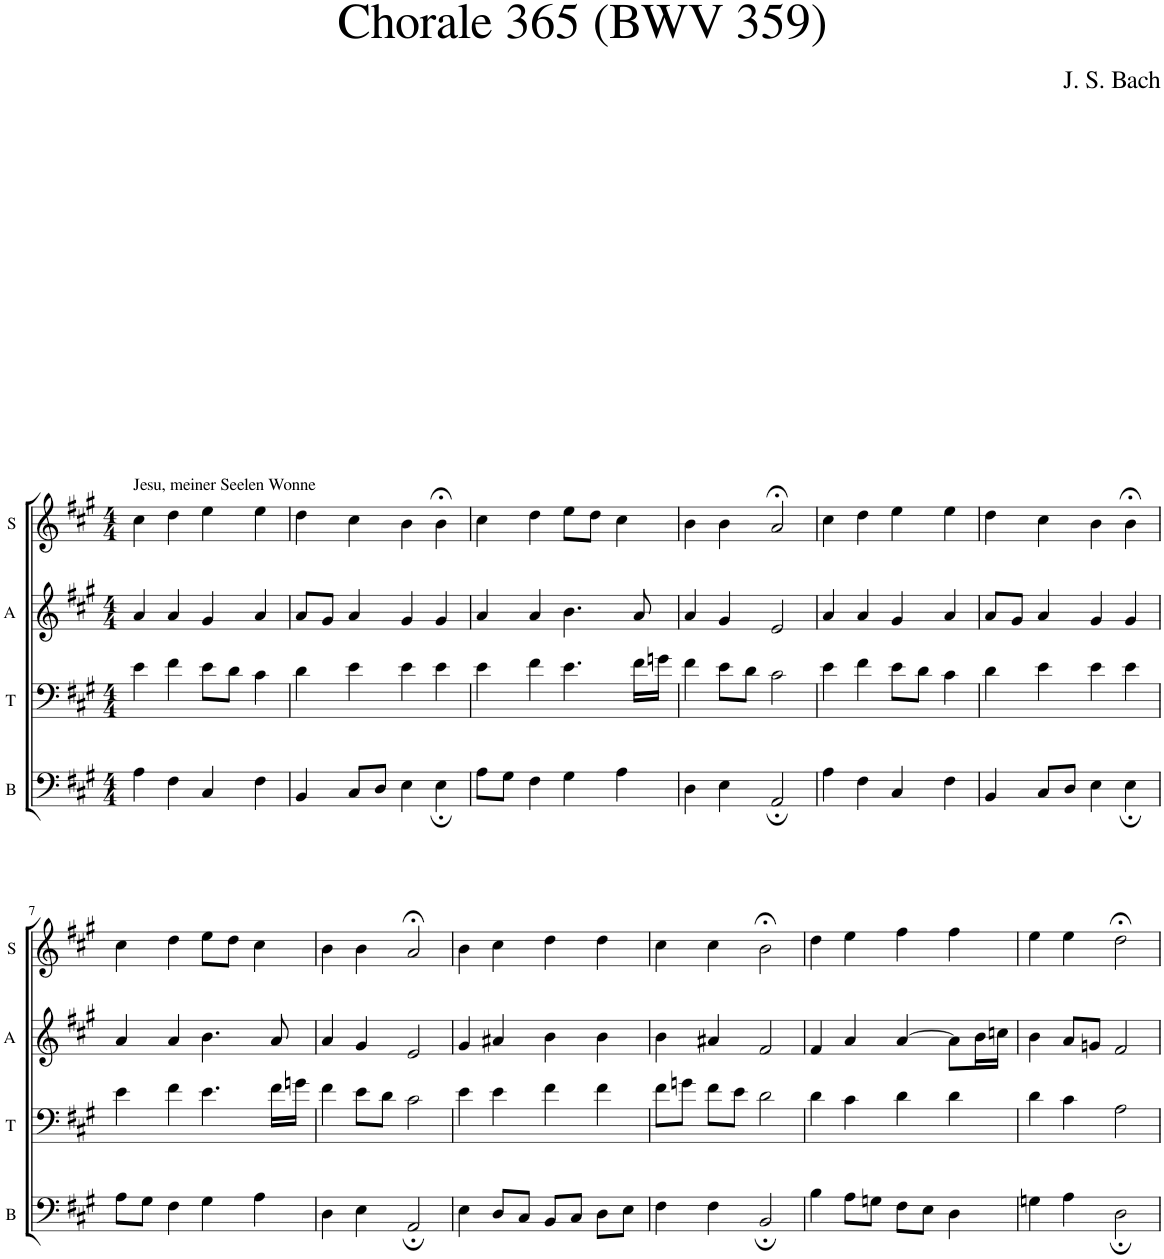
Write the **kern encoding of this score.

**kern	**kern	**kern	**kern
*part4	*part3	*part2	*part1
*staff4	*staff3	*staff2	*staff1
*I"B	*I"T	*I"A	*I"S
*I'B	*I'T	*I'A	*I'S
*clefF4	*clefF4	*clefG2	*clefG2
*k[f#c#g#]	*k[f#c#g#]	*k[f#c#g#]	*k[f#c#g#]
*M4/4	*M4/4	*M4/4	*M4/4
=1	=1	=1	=1
!	!	!	!LO:TX:a:t=Jesu, meiner Seelen Wonne
4A\	4e\	4a/	4cc#\
4F#\	4f#\	4a/	4dd\
4C#/	8e\L	4g#/	4ee\
.	8d\J	.	.
4F#\	4c#\	4a/	4ee\
=2	=2	=2	=2
4BB/	4d\	8a/L	4dd\
.	.	8g#/J	.
8C#/L	4e\	4a/	4cc#\
8D/J	.	.	.
4E\	4e\	4g#/	4b\
4E;\	4e\	4g#/	4b;<\
=3	=3	=3	=3
8A\L	4e\	4a/	4cc#\
8G#\J	.	.	.
4F#\	4f#\	4a/	4dd\
4G#\	4.e\	4.b\	8ee\L
.	.	.	8dd\J
4A\	.	.	4cc#\
.	16f#\LL	8a/	.
.	16gn\JJ	.	.
=4	=4	=4	=4
4D\	4f#\	4a/	4b\
4E\	8e\L	4g#/	4b\
.	8d\J	.	.
2AA;/	2c#\	2e/	2a;</
=5	=5	=5	=5
4A\	4e\	4a/	4cc#\
4F#\	4f#\	4a/	4dd\
4C#/	8e\L	4g#/	4ee\
.	8d\J	.	.
4F#\	4c#\	4a/	4ee\
=6	=6	=6	=6
4BB/	4d\	8a/L	4dd\
.	.	8g#/J	.
8C#/L	4e\	4a/	4cc#\
8D/J	.	.	.
4E\	4e\	4g#/	4b\
4E;\	4e\	4g#/	4b;<\
!!LO:LB:g=z
=7	=7	=7	=7
8A\L	4e\	4a/	4cc#\
8G#\J	.	.	.
4F#\	4f#\	4a/	4dd\
4G#\	4.e\	4.b\	8ee\L
.	.	.	8dd\J
4A\	.	.	4cc#\
.	16f#\LL	8a/	.
.	16gn\JJ	.	.
=8	=8	=8	=8
4D\	4f#\	4a/	4b\
4E\	8e\L	4g#/	4b\
.	8d\J	.	.
2AA;/	2c#\	2e/	2a;</
=9	=9	=9	=9
4E\	4e\	4g#/	4b\
8D/L	4e\	4a#X/	4cc#\
8C#/J	.	.	.
8BB/L	4f#\	4b\	4dd\
8C#/J	.	.	.
8D\L	4f#\	4b\	4dd\
8E\J	.	.	.
=10	=10	=10	=10
4F#\	8f#\L	4b\	4cc#\
.	8gn\J	.	.
4F#\	8f#\L	4a#X/	4cc#\
.	8e\J	.	.
2BB;/	2d\	2f#/	2b;<\
=11	=11	=11	=11
4B\	4d\	4f#/	4dd\
8A\L	4c#\	4a/	4ee\
8Gn\J	.	.	.
8F#\L	4d\	[4a/	4ff#\
8E\J	.	.	.
4D\	4d\	8a\L]	4ff#\
.	.	16b\L	.
.	.	16ccn\JJ	.
=12	=12	=12	=12
4Gn\	4d\	4b\	4ee\
4A\	4c#\	8a/L	4ee\
.	.	8gn/J	.
2D;\	2A\	2f#/	2dd;<\
=	=	=	=
*-	*-	*-	*-
